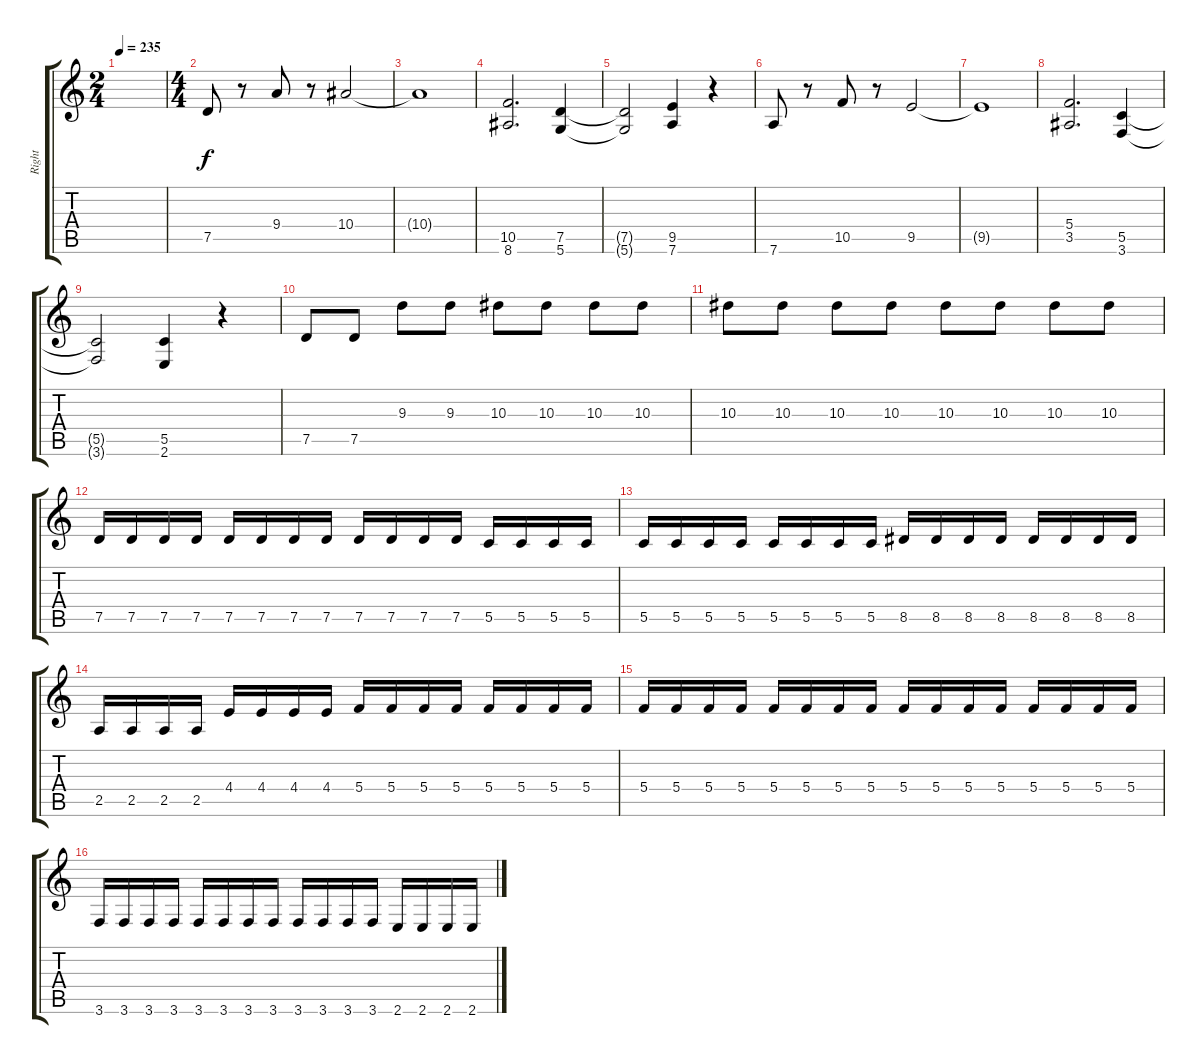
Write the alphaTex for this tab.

\track ("Right" "Right") {instrument distortionguitar}
\staff {score tabs}
\tuning (D4 A3 F3 C3 G2 D2) {hide}
\ts (2 4)
\tempo 235
\clef g2
\ks c
|
\ts (4 4)
7.5.8 r.8 9.4.8 r.8 10.4.2 |
10.4{t}.1 |
(10.5 8.6).2{d} (7.5 5.6).4 |
(7.5{t} 5.6{t}).2 (9.5 7.6).4 r.4 |
7.6.8 r.8 10.5.8 r.8 9.5.2 |
9.5{t}.1 |
(5.4 3.5).2{d} (5.5 3.6).4 |
(5.5{t} 3.6{t}).2 (5.5 2.6).4 r.4 |
7.5.8 7.5.8 9.3.8 9.3.8 10.3.8 10.3.8 10.3.8 10.3.8 |
10.3.8 10.3.8 10.3.8 10.3.8 10.3.8 10.3.8 10.3.8 10.3.8 |
7.5.16 7.5.16 7.5.16 7.5.16 7.5.16 7.5.16 7.5.16 7.5.16 7.5.16 7.5.16 7.5.16 7.5.16 5.5.16 5.5.16 5.5.16 5.5.16 |
5.5.16 5.5.16 5.5.16 5.5.16 5.5.16 5.5.16 5.5.16 5.5.16 8.5.16 8.5.16 8.5.16 8.5.16 8.5.16 8.5.16 8.5.16 8.5.16 |
2.5.16 2.5.16 2.5.16 2.5.16 4.4.16 4.4.16 4.4.16 4.4.16 5.4.16 5.4.16 5.4.16 5.4.16 5.4.16 5.4.16 5.4.16 5.4.16 |
5.4.16 5.4.16 5.4.16 5.4.16 5.4.16 5.4.16 5.4.16 5.4.16 5.4.16 5.4.16 5.4.16 5.4.16 5.4.16 5.4.16 5.4.16 5.4.16 |
3.6.16 3.6.16 3.6.16 3.6.16 3.6.16 3.6.16 3.6.16 3.6.16 3.6.16 3.6.16 3.6.16 3.6.16 2.6.16 2.6.16 2.6.16 2.6.16
